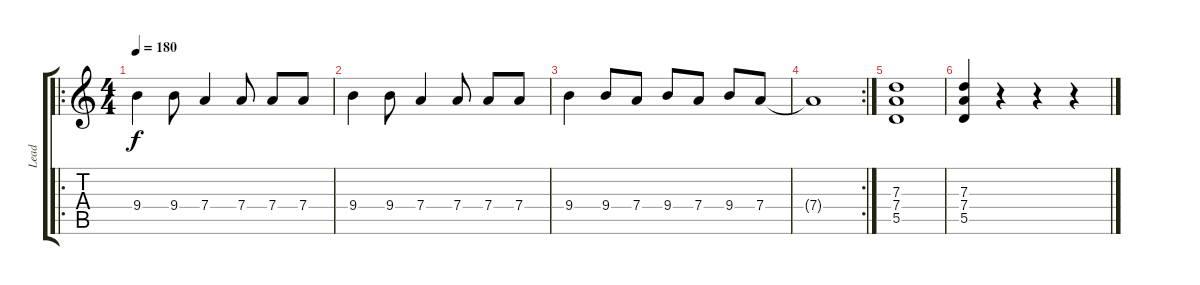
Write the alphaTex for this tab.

\track ("Lead" "Lead") {instrument overdrivenguitar}
\staff {score tabs}
\tuning (E4 B3 G3 D3 A2 E2) {hide}
\ro
\ts (4 4)
\tempo 180
\clef g2
\ks c
9.4.4{dy f} 9.4.8 7.4.4 7.4.8 7.4.8 7.4.8 |
9.4.4 9.4.8 7.4.4 7.4.8 7.4.8 7.4.8 |
9.4.4 9.4.8 7.4.8 9.4.8 7.4.8 9.4.8 7.4.8 |
\rc 2
7.4{t}.1 |
(7.3 7.4 5.5).1 |
(7.3 7.4 5.5).4 r.4 r.4 r.4
